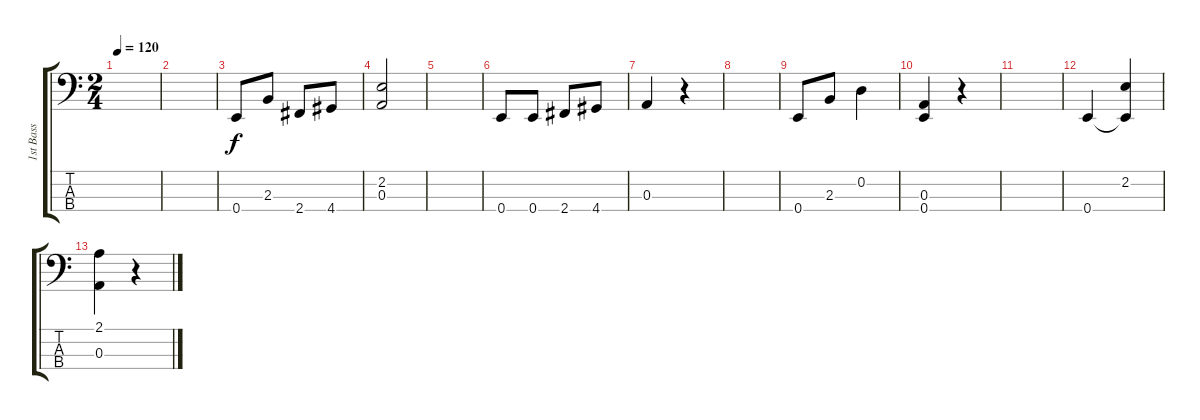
\track ("1st Bass" "1st Bass") {instrument electricbasspick}
\staff {score tabs}
\tuning (G2 D2 A1 E1) {hide}
\ts (2 4)
\tempo 120
\clef f4
\ks c
|
|
0.4.8 2.3.8 2.4.8 4.4.8 |
(2.2 0.3).2 |
|
0.4.8 0.4.8 2.4.8 4.4.8 |
0.3.4 r.4 |
|
0.4.8 2.3.8 0.2.4 |
(0.3 0.4).4 r.4 |
|
0.4.4 (2.2 0.4{t}).4 |
(2.1 0.3).4 r.4
